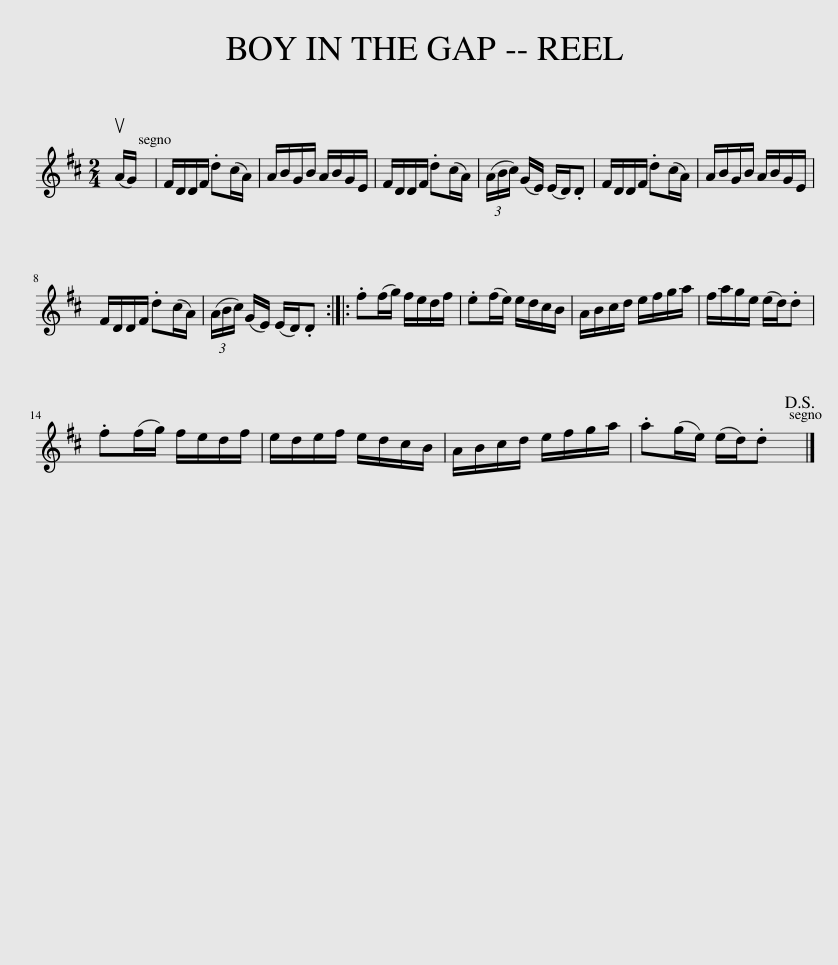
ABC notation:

X:1
L:1/8
M:2/4
I:linebreak $
K:D
V:1 treble
V:1
 (uA/G/) | F/D/D/F/ .d(c/A/) | A/B/G/B/ A/B/G/E/ | F/D/D/F/ .d(c/A/) | (3(A/B/c/) (G/E/) (E/D/).D | %5
 F/D/D/F/ .d(c/A/) | A/B/G/B/ A/B/G/E/ |$ F/D/D/F/ .d(c/A/) | (3(A/B/c/) (G/E/) (E/D/).D :: .f(f/g/) f/e/d/f/ | %10
 .e(f/e/) e/d/c/B/ | A/B/c/d/ e/f/g/a/ | f/a/g/e/ (e/d/).d |$ .f(f/g/) f/e/d/f/ | e/d/e/f/ e/d/c/B/ | %15
 A/B/c/d/ e/f/g/a/ | .a(g/e/) (e/d/).d!D.S.! |] %17
